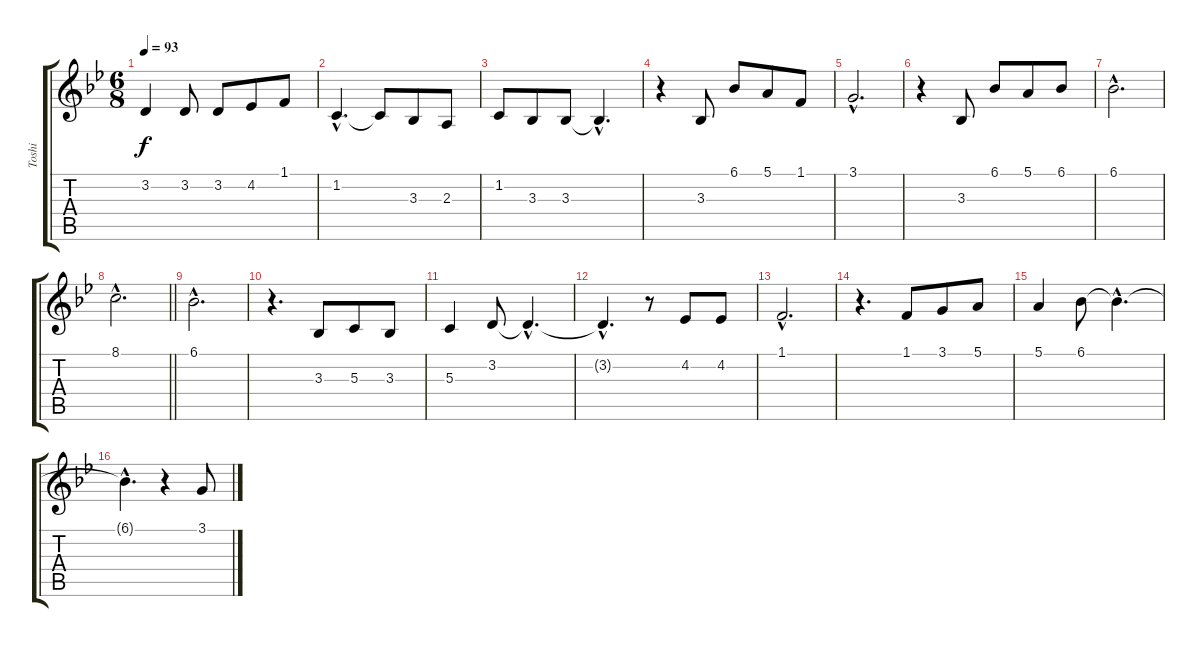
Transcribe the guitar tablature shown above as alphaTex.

\track ("Toshi" "Toshi") {instrument accordion}
\staff {score tabs}
\tuning (E4 B3 G3 D3 A2 E2) {hide}
\ts (6 8)
\tempo 93
\clef g2
\ks bb
3.2.4{dy f} 3.2.8 3.2.8 4.2.8 1.1.8 |
1.2{hac}.4{d} 1.2{t}.8 3.3.8 2.3.8 |
1.2.8 3.3.8 3.3.8 3.3{hac t}.4{d} |
r.4 3.3.8 6.1.8 5.1.8 1.1.8 |
3.1{hac}.2{d} |
r.4 3.3.8 6.1.8 5.1.8 6.1.8 |
6.1{hac}.2{d} |
\barLineRight lightlight
8.1{hac}.2{d} |
6.1{hac}.2{d} |
r.4{d} 3.3.8 5.3.8 3.3.8 |
5.3.4 3.2.8 3.2{hac t}.4{d} |
3.2{hac t}.4{d} r.8 4.2.8 4.2.8 |
1.1{hac}.2{d} |
r.4{d} 1.1.8 3.1.8 5.1.8 |
5.1.4 6.1.8 6.1{hac t}.4{d} |
6.1{hac t}.4{d} r.4 3.1.8
